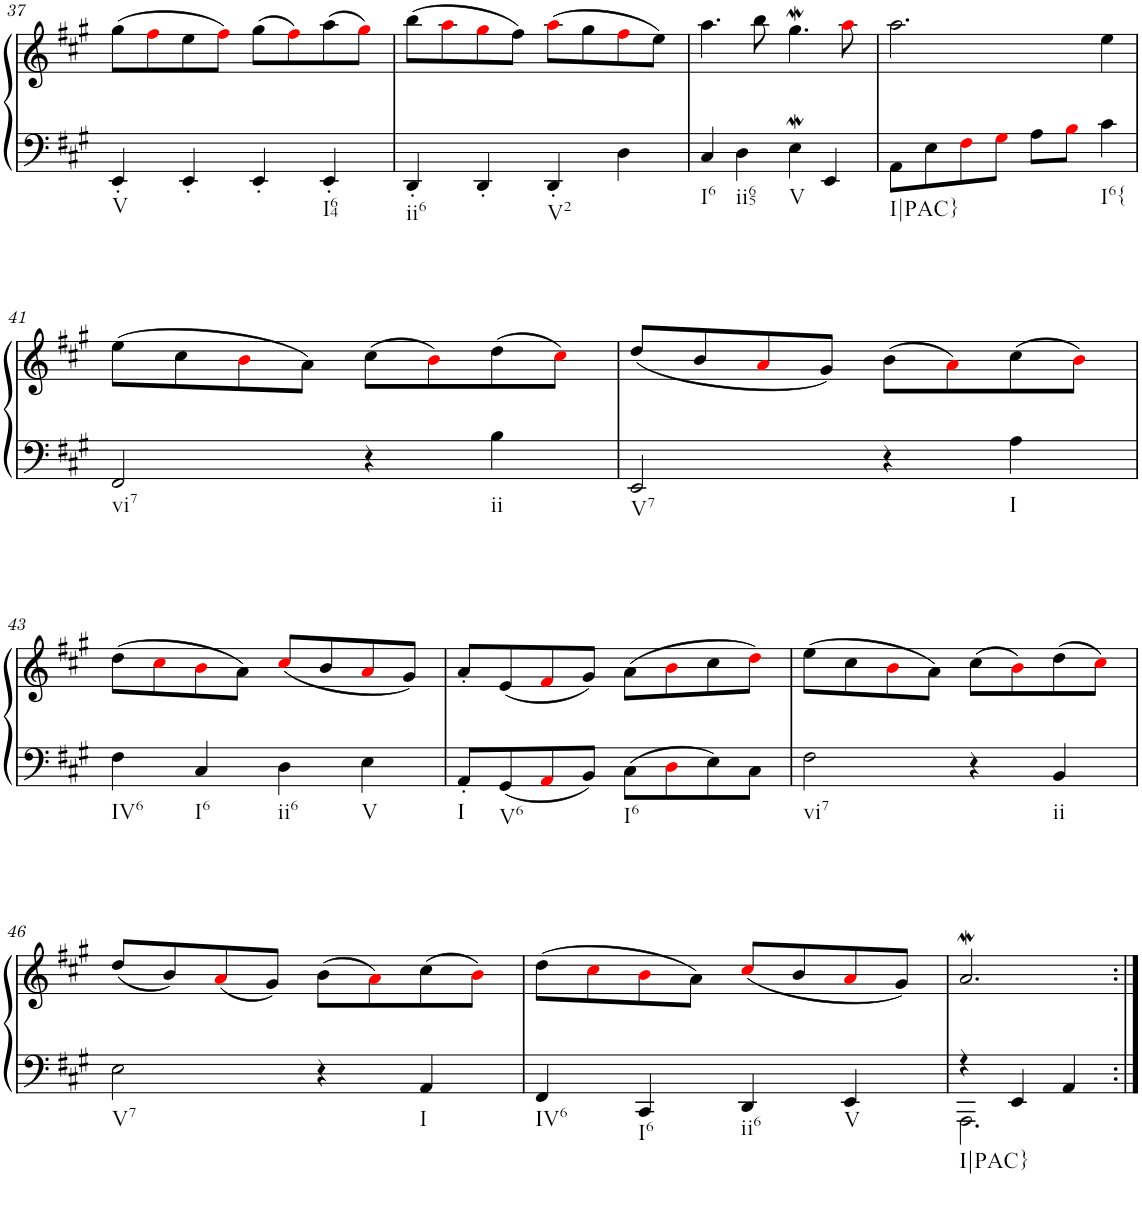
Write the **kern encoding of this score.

**kern	**kern
*part1	*part1
*staff2	*staff1
*I"unbenannt1	*
!!LO:PB:g=z
*clefF4	*clefG2
*k[f#c#g#]	*k[f#c#g#]
*M2/2	*M2/2
=37	=37
!LO:TX:b:t=V	!
4EE'/	(8gg#\L
.	8ff#i\
4EE'/	8ee\
.	8ff#i\J)
4EE'/	(8gg#\L
.	8ff#i\)
!LO:TX:b:t=I64	!
4EE'/	(8aa\
.	8gg#i\J)
=38	=38
!LO:TX:b:t=ii6	!
4DD'/	(8bb\L
.	8aai\
4DD'/	8gg#i\
.	8ff#\J)
!LO:TX:b:t=V2	!
4DD'/	(8aai\L
.	8gg#\
4D\	8ff#i\
.	8ee\J)
=39	=39
!LO:TX:b:t=I6	!
4C#/	4.aa\
!LO:TX:b:t=ii65	!
4D\	.
.	8bb\
!LO:TX:b:t=V	!
4EW\	4.gg#W\
4EE/	.
.	8aai\
=40	=40
!LO:TX:b:t=I|PAC}	!
8AA\L	2.aa\
8E\	.
8F#i\	.
8G#i\J	.
8A\L	.
8Bi\J	.
!LO:TX:b:t=I6{	!
4c#\	4ee\
!!LO:LB:g=z
=41	=41
!LO:TX:b:t=vi7	!
2FF#/	(8ee\L
.	8cc#\
.	8bi\
.	8a\J)
4r	(8cc#\L
.	8bi\)
!LO:TX:b:t=ii	!
4B\	(8dd\
.	8cc#i\J)
=42	=42
!LO:TX:b:t=V7	!
2EE/	(8dd/L
.	8b/
.	8ai/
.	8g#/J)
4r	(8b\L
.	8ai\)
!LO:TX:b:t=I	!
4A\	(8cc#\
.	8bi\J)
!!LO:LB:g=z
=43	=43
!LO:TX:b:t=IV6	!
4F#\	(8dd\L
.	8cc#i\
!LO:TX:b:t=I6	!
4C#/	8bi\
.	8a\J)
!LO:TX:b:t=ii6	!
4D\	(8cc#i/L
.	8b/
!LO:TX:b:t=V	!
4E\	8ai/
.	8g#/J)
=44	=44
!LO:TX:b:t=I	!
8AA'/L	8a'/L
!LO:TX:b:t=V6	!
8GG#/	(8e/
8AAi/	8f#i/
8BB/J	8g#/J)
!LO:TX:b:t=I6	!
8C#\L	(8a\L
8Di\	8bi\
8E\	8cc#\
8C#\J	8ddi\J)
=45	=45
!LO:TX:b:t=vi7	!
2F#\	(8ee\L
.	8cc#\
.	8bi\
.	8a\J)
4r	(8cc#\L
.	8bi\)
!LO:TX:b:t=ii	!
4BB/	(8dd\
.	8cc#i\J)
!!LO:LB:g=z
=46	=46
!LO:TX:b:t=V7	!
2E\	(8dd/L
.	8b/)
.	(8ai/
.	8g#/J)
4r	(8b\L
.	8ai\)
!LO:TX:b:t=I	!
4AA/	(8cc#\
.	8bi\J)
=47	=47
!LO:TX:b:t=IV6	!
4FF#/	(8dd\L
.	8cc#i\
!LO:TX:b:t=I6	!
4CC#/	8bi\
.	8a\J)
!LO:TX:b:t=ii6	!
4DD/	(8cc#i/L
.	8b/
!LO:TX:b:t=V	!
4EE/	8ai/
.	8g#/J)
=48	=48
*^	*
!LO:TX:b:t=I|PAC}	!	!
4r	2.AAA\	2.aw/
4EE/	.	.
4AA/	.	.
*v	*v	*
=:|!	=:|!
*-	*-
